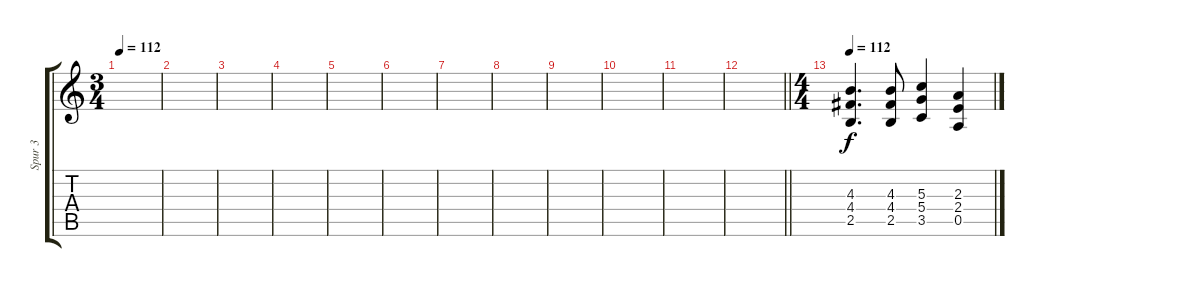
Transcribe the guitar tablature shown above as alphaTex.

\track ("Spur 3" "Spur 3") {instrument distortionguitar}
\staff {score tabs}
\tuning (E4 B3 G3 D3 A2 E2) {hide}
\ts (3 4)
\tempo 112
\clef g2
\ks c
|
|
|
|
|
|
|
|
|
|
|
\barLineRight lightlight
|
\ts (4 4)
\tempo 112
(4.3 4.4 2.5).4{d} (4.3 4.4 2.5).8 (5.3 5.4 3.5).4 (2.3 2.4 0.5).4
